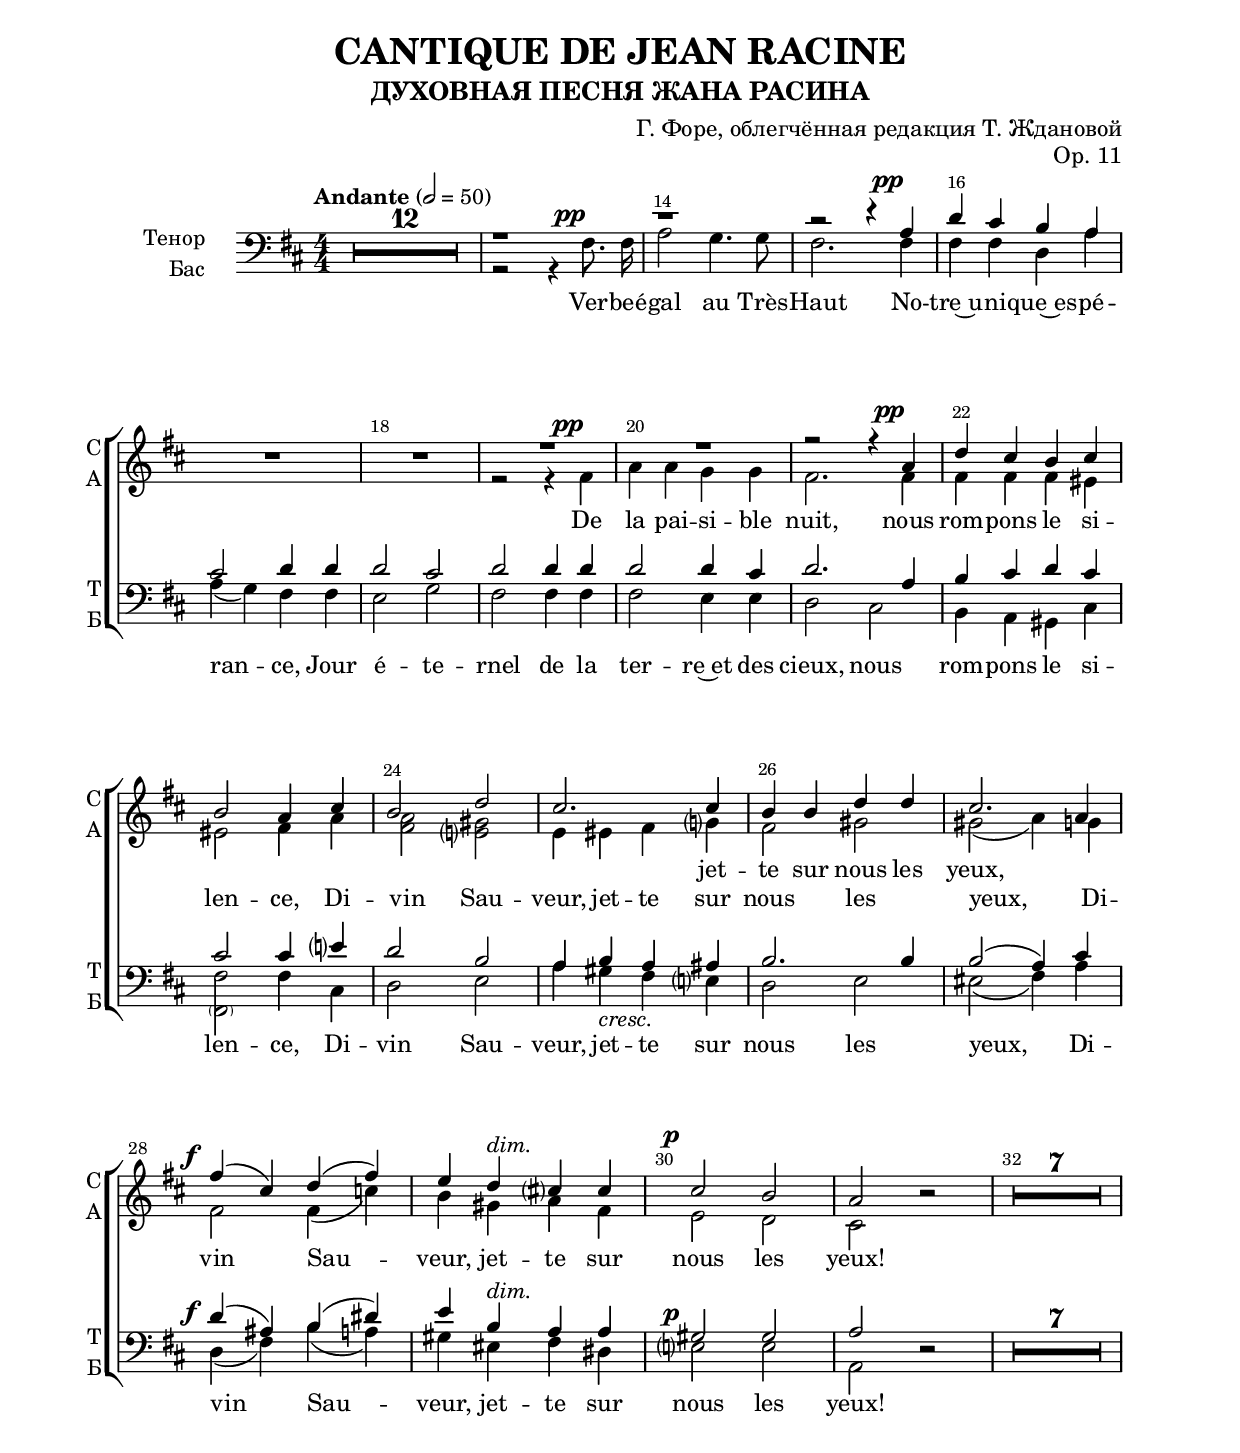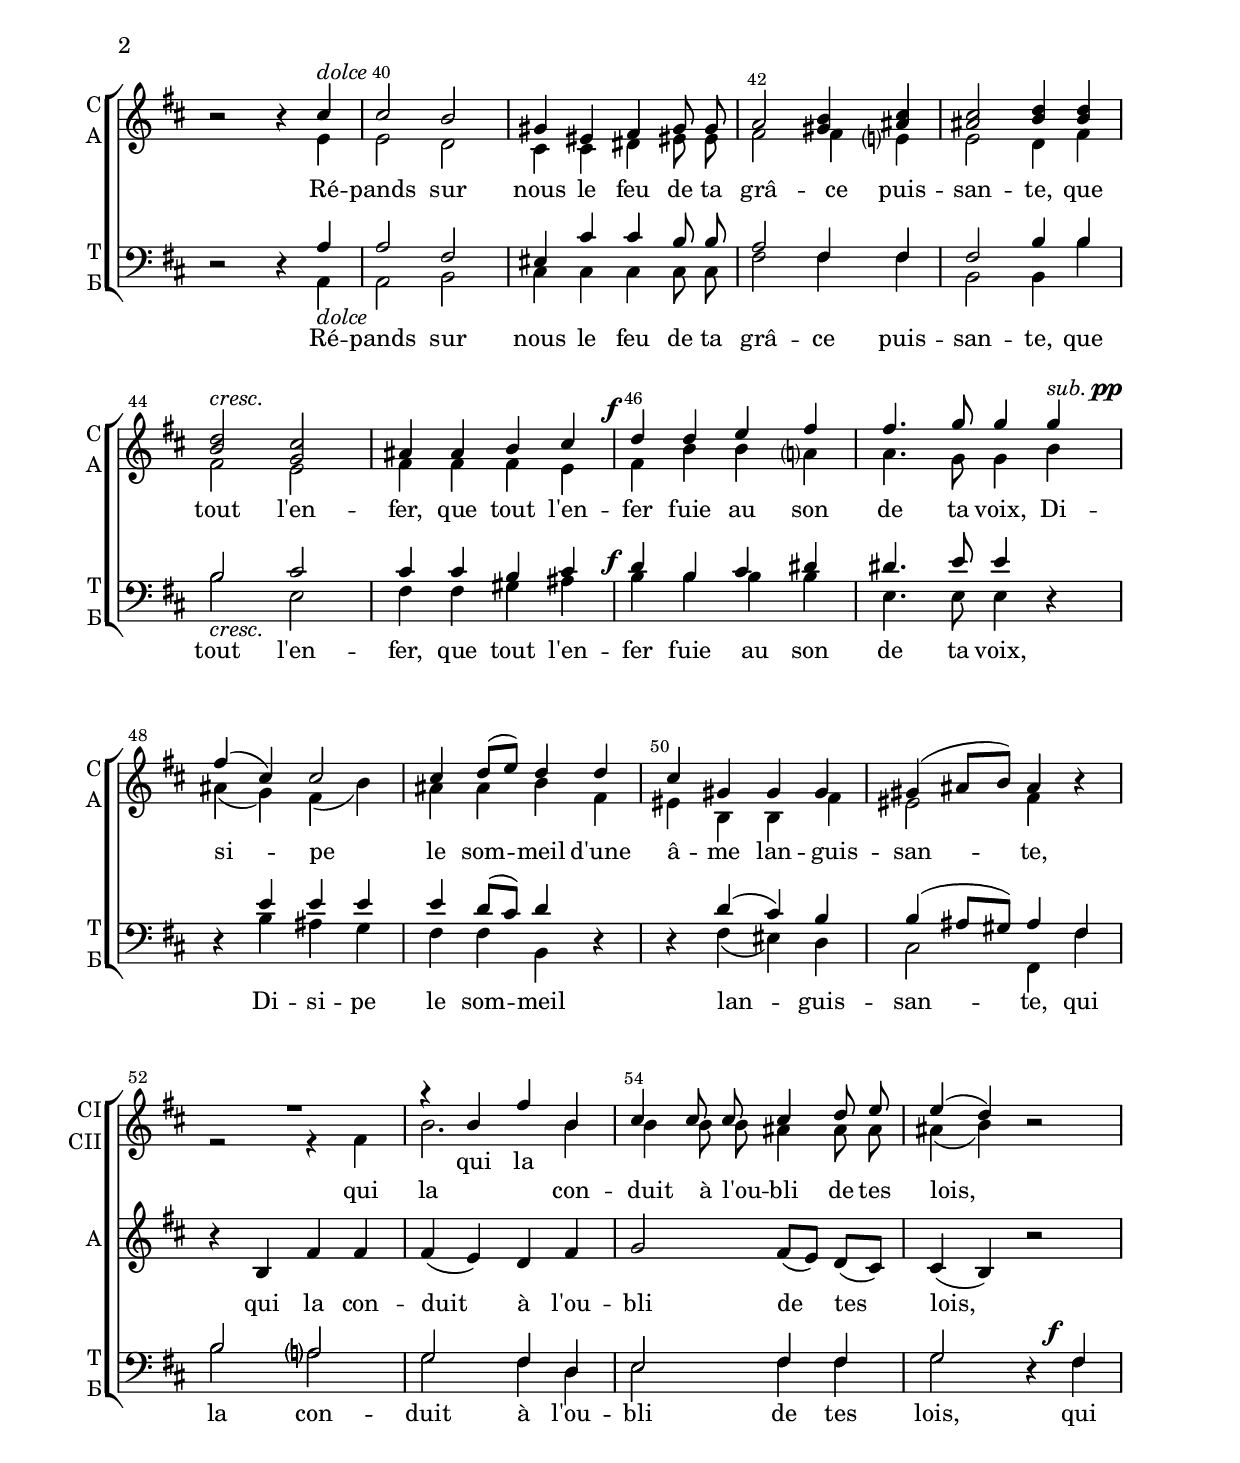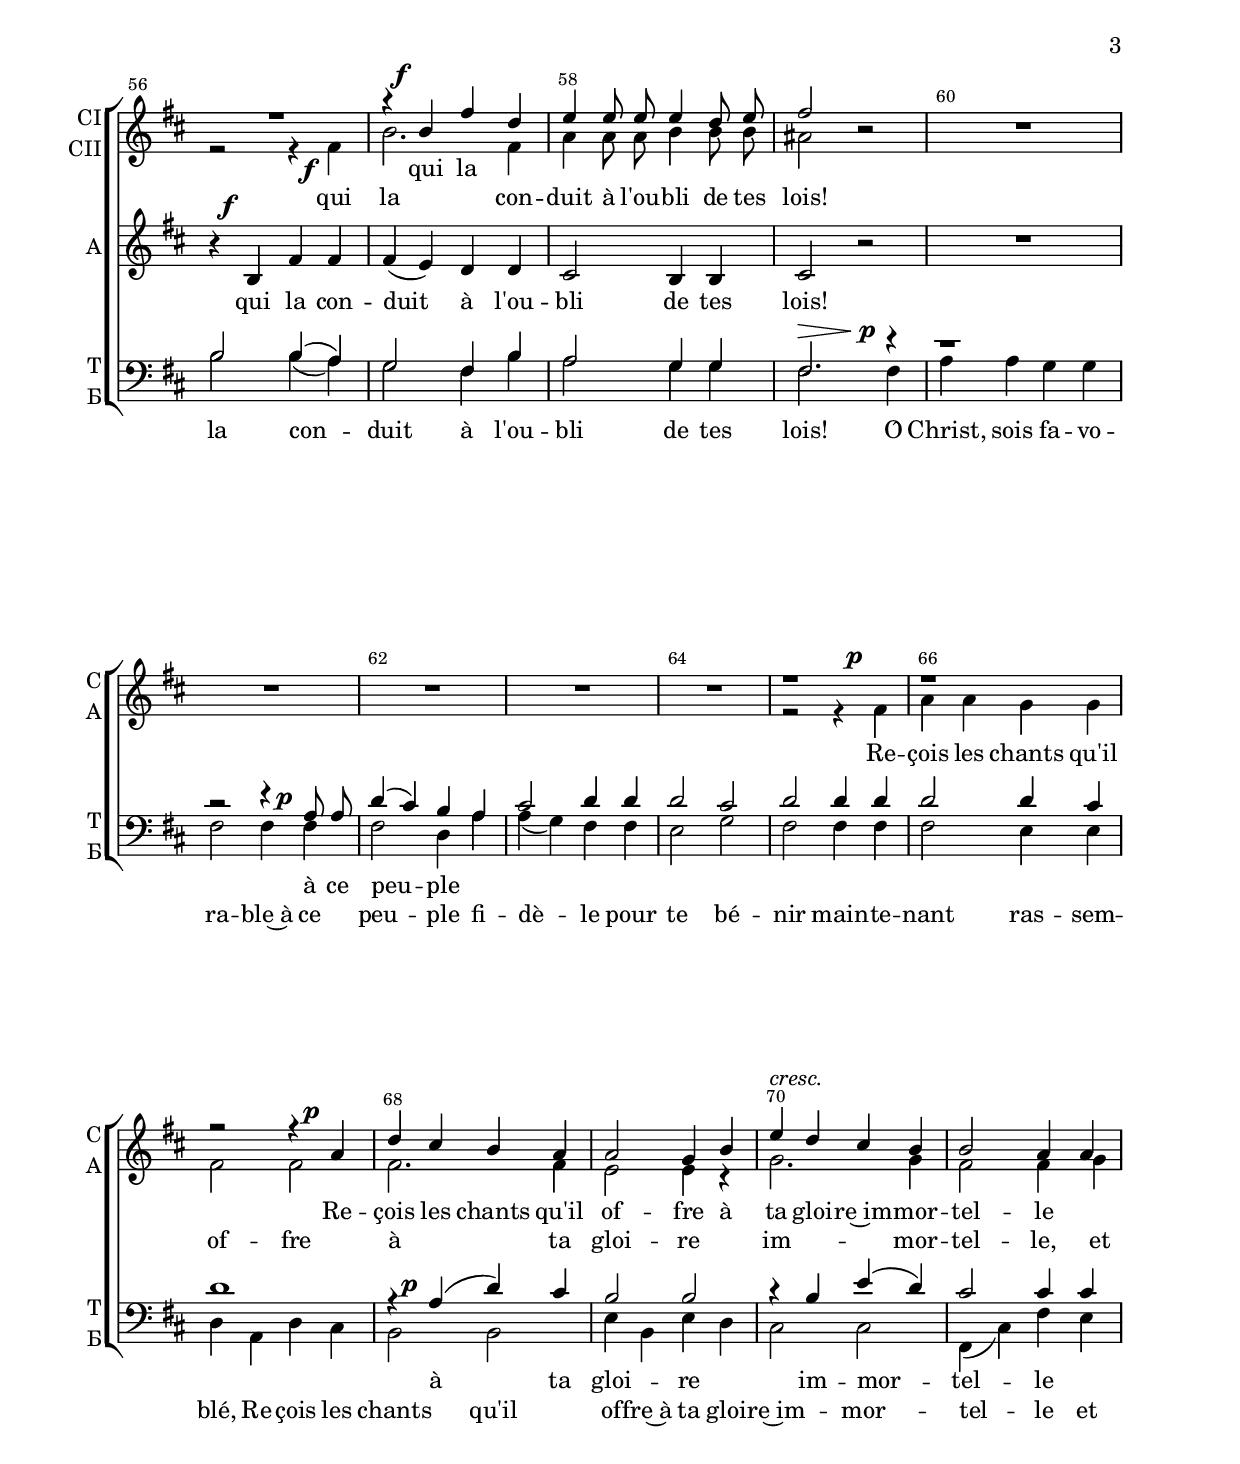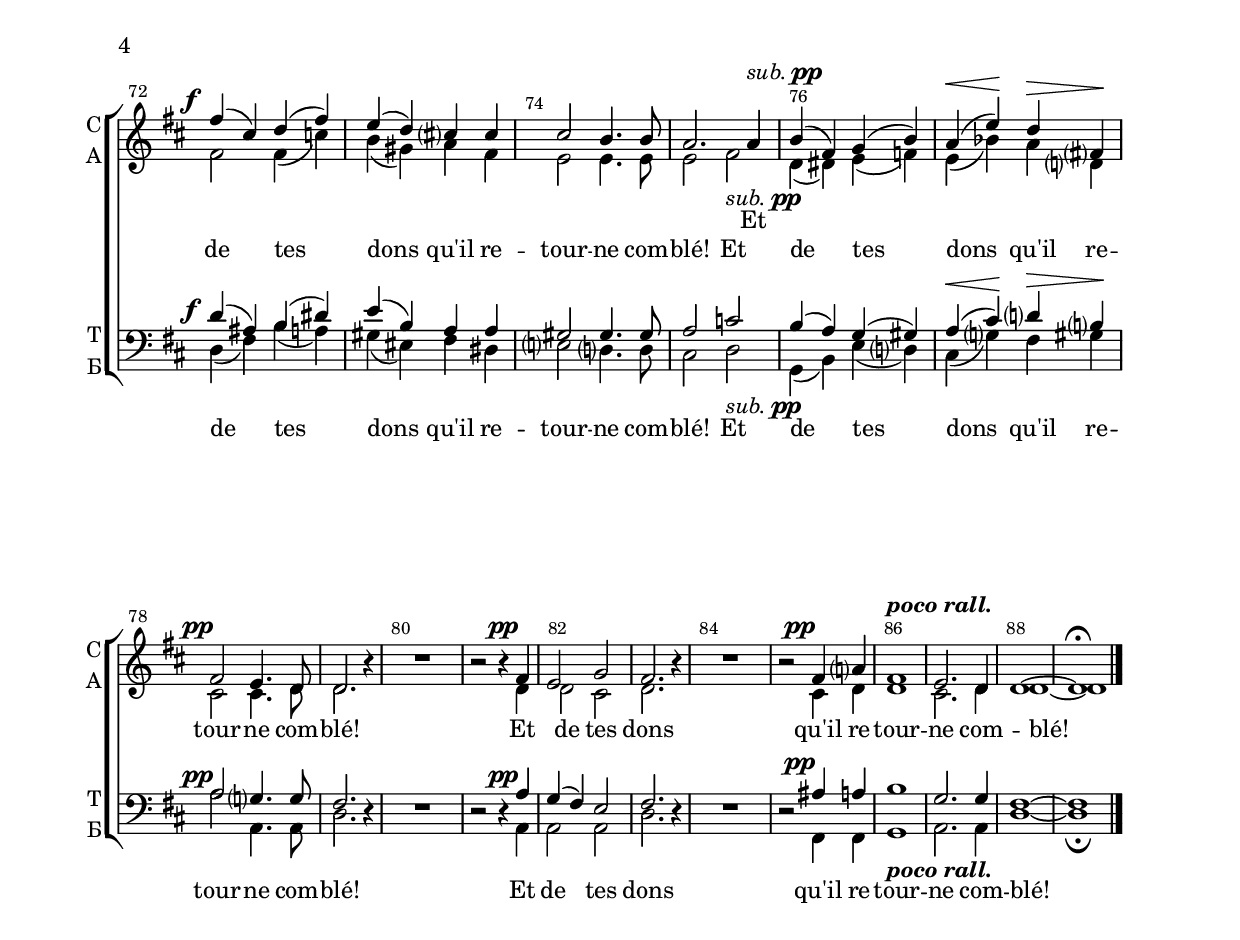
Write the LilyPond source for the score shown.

\version "2.22.0"

% закомментируйте строку ниже, чтобы получался pdf с навигацией
%#(ly:set-option 'point-and-click #f)
#(ly:set-option 'midi-extension "mid")
#(ly:set-option 'embed-source-code #t) % внедряем исходник как аттач к pdf
#(set-default-paper-size "a4")
#(set-global-staff-size 20)

\header {
  title = "CANTIQUE DE JEAN RACINE"
  subtitle = "ДУХОВНАЯ ПЕСНЯ ЖАНА РАСИНА"
  composer = "Г. Форе, облегчённая редакция Т. Ждановой"
  opus = "Op. 11"
  % Удалить строку версии LilyPond 
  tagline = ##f
}


abr = { \break }
%abr = \tag #'BR { \break }
abr = {}

pbr = { \pageBreak }
%pbr = {}

breathes = { \once \override BreathingSign.text = \markup { \musicglyph #"scripts.tickmark" } \breathe }

bort = {  % Динамика: вместо f, p пишем по-русски гр., т. и т.д.
  \override DynamicText.stencil = #(lambda (grob)(
                                                   grob-interpret-markup grob (                         
                                                                                let (( dyntxt (ly:grob-property grob 'text ) )  )
                                                                                ( set! dyntxt (cond
                                                                                               (( equal? dyntxt "ff" ) "оч. гр." ) 
                                                                                               (( equal? dyntxt "f" ) "гр." )
                                                                                               (( equal? dyntxt "mf" ) "ум." )
                                                                                               (( equal? dyntxt "mp" ) "ум." )
                                                                                               (( equal? dyntxt "p" ) "т." )
                                                                                               )) #{ \markup \normal-text \italic $dyntxt #} )
                                                   )) }


melon = { \set melismaBusyProperties = #'() }
meloff = { \unset melismaBusyProperties }
solo = ^\markup\italic"Соло"
tutti =  ^\markup\italic"tutti"

co = \cadenzaOn
cof = \cadenzaOff
cb = { \cadenzaOff \bar "||" }
cbr = { \bar "" }
cbar = { \cadenzaOff \bar "|" \cadenzaOn }
stemOff = { \hide Staff.Stem }
nat = { \once \hide Accidental }
%stemOn = { \unHideNotes Staff.Stem }


ijLyrics = {
  \override Lyrics.LyricText.font-shape = #'italic
}

smLyrics = {
  \override Lyrics.LyricText.font-size = -2.0
}

normalLyrics = {
  \revert Lyrics.LyricText.font-shape
}

% alternative breathe
breathes = { \once \override BreathingSign.text = \markup { \musicglyph #"scripts.tickmark" } \breathe }

% alternative partial - for repeats
partiall = { \set Timing.measurePosition = #(ly:make-moment -1/4) }

% compress multi-measure rests
multirests = { \override MultiMeasureRest.expand-limit = #1 \set Score.skipBars = ##t }

% mark with numbers in squares
squaremarks = {  \set Score.markFormatter = #format-mark-box-numbers }

% move dynamics a bit left (to be not up/under the note, but before)
placeDynamicsLeft = { \override DynamicText.X-offset = #-2.5 }

%make visible number of every 2-nd bar
secondbar = {
  \override Score.BarNumber.break-visibility = #end-of-line-invisible
  \override Score.BarNumber.X-offset = #1
  \override Score.BarNumber.self-alignment-X = #LEFT
  \set Score.barNumberVisibility = #(every-nth-bar-number-visible 2)
}

global = {
  \numericTimeSignature
  \secondbar
  \multirests
  \placeDynamicsLeft
  
  \key d \major
  \time 4/4
}

sopvoicei = \relative c'' {
  \global
  \dynamicUp
  \autoBeamOff
  R1*52
  
  r4 b fis' b, |
  cis4 cis8 cis cis4 d8 e |
  
  %55
  e4( d) r2 |
  R1
  r4 b\f fis' d |
  
  %58
  e4 e8 e e4 d8 e |
  fis2 r2 |
  R1 \break 
}

sopvoiceii = \relative c' {
  \global
  \dynamicDown
  \autoBeamOff
  R1*51
  
  %52
  r2 r4 fis |
  b2. b4 |
  b4 b8 b ais4 ais8 ais |
  
  %55
  ais4( b) r2 |
  r2 r4 fis\f |
  b2. fis4 |
  
  %58
  a4 a8 a b4 b8 b |
  ais2 r |
  R1
}

sopvoice = \relative c'' {
  \global
  \dynamicUp
  \tempo Andante 2=50
  \autoBeamOff
  R1*20
  r2 r4 a\pp |
  
  %22
  d4 cis b cis |
  b2 a4 cis |
  b2 d |
  
  %25
  cis2. cis4 |
  b b d d |
  cis2. a4 |
  
  %28
  fis'4\f( cis) d( fis) |
  e4 d^\markup\italic"dim." cis cis |
  cis2\p b |
  
  %31
  a2 r |
  R1*7
  \pageBreak r2 r4 cis^\markup\italic"dolce"
  
  %40
  cis2 b |
  gis4 eis fis gis8 gis |
  a2 <gis b>4 <ais cis> |
  
  %43
  < ais cis>2 <b d>4 <b d> |
  <b d>2^\markup\italic"cresc." <g cis> |
  ais4 ais b cis |
  
  %46
  d4\f d e fis |
  fis4. g8 g4 g^\markup{ \italic sub. \dynamic pp } |
  fis( cis) cis2 |
  
  %49
  cis4 d8[( e]) d4 d |
  cis gis gis gis |
  gis( ais8[ b]) ais4 r | 
  
  %52
  R1*13
  
  %65
  r1
  r1
 
  %67
  r2 r4 a\p |
  d cis b a |
  a2 g4 b |
  
  %70
  e4^\markup\italic"cresc." d cis b |
  b2 a4 a |
  fis'\f( cis) d( fis) |
  
  %73
  e( d) cis cis |
  cis2 b4. b8 |
  a2. a4^\markup{ \italic sub. \dynamic pp }
  
  %76
  b4( fis) g( b) |
  a(\< e')\! d\> fis,\! |
  fis2\pp e4. d8 |
  
  %79
  d2. r4 |
  R1 |
  r2 r4 fis\pp |
  e2 g |
  
  %83
  fis2. r4 |
  R1 |
  r2 fis4\pp a |
  
  %86
  fis1^\markup\bold\italic"poco rall." |
  e2. d4 |
  d1~ |
  d \fermata
  
}



altvoice = \relative c' {
  \global
  \dynamicUp
  \autoBeamOff
  R1*18
  r2 r4 fis\pp |
  a a g g |
  fis2. fis4 |
  
  %22
    fis4 fis fis eis |
    eis2 fis4 a |
    <fis a>2 <e gis> |
    
    %25
    e4 eis fis g |
    fis2 gis |
    gis( a4) g |
    
    %28
    fis2 fis4( c') |
    b gis a fis |
    e2 d |
    
    %31
    cis2 r |
    R1*7
    r2 r4 e |
    
    %40
    e2 d |
    cis4 cis dis eis8 eis |
    fis2 fis4 e |
    
    %43
    e2 d4 fis |
    fis2 e |
    fis4 fis fis e |
    
    %46
    fis4 b b a |
    a4. g8 g4 b |
    ais( g) fis( b) |
    
    %49
    ais4 ais b fis |
    eis b b fis' |
    eis2 fis4 r |
    
    %52
    \oneVoice
    \change Staff = "altstaff"
    \break r4 b, fis' fis |
    fis( e) d fis |
    g2 fis8[( e]) d[( cis]) |
    
    %55
    cis4( b) r2 |
    r4 b\f fis' fis |
    fis( e) d d |
    
    %58
    cis2 b4 b |
    cis2 r |
    R1
    \change Staff = "upstaff"
    \voiceTwo R1*4
    
    
    %65
    r2 r4 fis\p |
    a4 a g g |
    
    %67
    fis2 fis |
    fis2. fis4 |
    e2 e4 r |
    
    %70
    g2. g4 |
    fis2 fis4 g |
    fis2 fis4( c') |
    
    %73
    b4( gis) a fis |
    e2 e4. e8 |
    e2 fis_\markup{ \italic sub. \dynamic pp }  |
    
    %76
    d4( dis) e( f) |
    e( bes') a d, |
    cis2 cis4. d8 |
    
    %79
    d2. r4 |
    R1 |
    r2 r4 d |
    d2 cis |
    
    %83
    d2. r4 |
    R1 |
    r2 cis4 d |
    
    %86
    d1 |
    cis2. d4 |
    d1~ |
    d1
    
}


tenorvoice = \relative c' {
  \global
  \dynamicUp
  \autoBeamOff
  
  R1*12
  r1
  r
  
  r2 r4 a\pp |
  
  %16
  d cis b a |
  cis2 d4 d |
  d2 cis |
  
  %19
  d2 d4 d |
  d2 d4 cis |
  d2. a4 |
  
  %22
  b4 cis d cis |
  cis2 cis4 e |
  d2 b |
  
  %25
  a4 b a ais |
  b2. b4 |
  b2( a4) cis |
  
  %28
  d4( ais) b( dis) |
  e b a a |
  gis2 gis |
  
  %31
  a2 r
  R1*7
  r2 r4 a |
  
  %40
  a2 fis |
  eis4 cis' cis b8 b |
  a2 fis4 fis |
  
  %43
  fis2 b4 b |
  b2 cis |
  cis4 cis b4 cis |
  
  %46
   d4 b cis dis |
   dis4. e8 e4 r |
   r e e e |
   
  %49
  e4 d8[( cis]) d4 r |
  r d( cis) b |
  b( ais8[ gis]) ais4 fis |
  
  %52
   b2 a |
   g fis4 d |
   e2 fis4 fis |
   
   %55
    g2 r4 fis |
    b2 b4( a) |
    g2 fis4 b |
    
    %58
    a2 g4 g |
    fis2. r4 r1 |
    
    %61
    r2 r4 a8\p a |
    d4( cis) b a |
    cis2 d4 d |
    
    %64
    d2 cis |
    d d4 d |
    d2 d4 cis |
    
    %67
    d1 |
    r4 a4\p( d) cis |
    b2 b |
    
    %70
    r4 b e( d) |
    cis2 cis4 cis |
    d4( ais) b( dis) |
    
    e4( b) a a |
    gis2 gis4. gis8 |
    a2 c |
    
    %76
    b4( a) g( gis) |
    a( cis) d b |
    a2 g4. g8 |
    
    %79
    fis2. r4 |
    R1 |
    r2 r4 a |
    g( fis) e2 |
    
    %83
    fis2. r4 |
    R1 |
    r2 ais4 a |
    
    %86
    b1 |
    g2. g4 |
    fis1~ |
    fis

  
}


bassvoice = \relative c {
  \global
  \dynamicUp
  \autoBeamOff
  R1*12
  r2 r4 fis8.\pp fis16 |
  a2 g4. g8 |
  fis2. fis4 | \abr
  
  fis4 fis d a' |
  a( g) fis fis |
  e2 g | \abr
  
  % 19
  fis2 fis4 fis |
  fis2 e4 e |
  d2 cis | \abr
  
  %22
  b4 a gis cis |
  <fis \parenthesize fis,>2 fis4 cis |
  d2 e | \abr
  
  % 25
   a4 gis-\markup\italic"cresc." fis e |
   d2 e |
   eis2(fis4) a | \abr
   
   % 28
   d,4(\f fis) b( a) |
   gis eis^\markup\italic"dim." fis dis |
   e2\p e | \abr
   
   %31
   a,2 r |
   R1*7
   r2 r4 a-\markup\italic"dolce" | \abr
   
   %40
   a2 b |
   cis4 cis cis cis8 cis |
   fis2 fis4 fis | \abr
   
   %43
   b,2 b4 b' |
   b2-\markup\italic"cresc." e, |
   fis4 fis gis ais | \abr
   
   %46
  b4\f b b b |
  e,4. e8 e4 r |
  r b' ais g | \abr
  
  %49
  fis4 fis b, r |
  r fis'( eis) d |
  cis2 fis,4 fis' | \abr
  
  %52
  b2 a |
  g fis4 d |
  e2 fis4 fis | \abr
  
  %55
  g2 r4 fis4\f |
  b2 b4( a) |
  g2 fis4 b | \abr
  
  
  %58
  a2 g4 g |
  fis2.\> fis4\p |
  a a g g | \abr
  
  %61
  fis2 fis4 fis |
  fis2 d4 a' |
  a( g) fis fis | \abr
  
  
   %64
   e2 g |
   fis fis4 fis |
   fis2 e4 e | \abr
   
   %67
   d4 a d cis |
   b2 b |
   e4 b e d | \abr
   
   %70
   cis2 cis |
   fis,4( cis') fis e |
   d(\f fis) b( a) | \abr
   
   %73
    gis( eis) fis dis |
    e2 d4. d8 |
    cis2 d_\markup{ \italic sub. \dynamic pp } | \abr
    
    %76
    g,4( b) e( d) |
    cis\<( g'\!) fis\> gis\! |
    a2\pp a,4. a8 | \abr
    
    %79
    d2. r4 |
    R1 |
    r2 r4 a\pp |
    a2 a | \abr
    
    %83
    d2. r4 |
    R1 |
    r2 fis,4\pp fis | \abr
    
    %86
    g1-\markup\bold\italic"poco rall." |
    a2. a4 |
    d1~ |
    d\fermata \bar "|."
  
}

lyricscore = \lyricmode {
  Вэрб эгаль о Трезо, нотрюникесперансё,
Жур этернель дё ла терр э де сьё,
(Дё ла пезиблё нуи) ну ро(м)пон лё силансе
Диван Совёр, жеттё сюр ну ле зьё.

Репан сюр ну лё фё дё та грасё пуисантё:
Кё ту ланфер фуи о сон дё Та вуа!
Диссипё лё соммей дюн амё лангисантё
Ки ла кондюи а любли дё Те люа!

О Крист! Суа фаворабль а сё пёплё фиделё,
Пур Тё бенир матёнан рассамбле
Рёсуа ле шон килёфр а Та глуариммортеллё,
Э дё Те донкиль рётурнё комбле.
}

lyricscoresi = \lyricmode {
  Ки ла \repeat unfold 8 \skip 1
  Ки ла 
}

lyricscoresii = \lyricmode {
  Ки ла кон -- дюи а люб -- ли дё Те люа!
  Ки ла кон -- дюи а люб -- ли дё Те люа!
}

lyricscores = \lyricmode {
\repeat unfold 11 \skip 1 жет -- тё сюр ну ле зьё.

\repeat unfold 40 \skip 1
\repeat unfold 10 \skip 1

Рё -- суа ле шон кил ёф -- р(е) а та глуа -- ри~им -- мор -- тел -- лё,
\repeat unfold 10 \skip 1
 
}

lyricscorea = \lyricmode {
Дё ла пе -- зи -- блё нуи
ну ро(м) -- пон лё си -- лан -- се
Ди -- ван Со -- вёр, жет -- тё сюр ну ле зьё.
Ди -- ван Со -- вёр, жет -- тё сюр ну ле зьё!

Ре -- пан сюр ну лё фё дё та гра -- сё пуи -- сан -- тё:
Кё ту лан -- фер кё ту лан -- фер фуи о сон дё Та вуа!
Дис -- си -- пё лё сом -- мей дюн а -- мё лан -- ги -- сан -- тё
Ки ла кон -- дюи а люб -- ли дё Те люа,
Ки ла кон -- дюи а люб -- ли дё Те люа!

Рё -- суа ле шон кил ёф -- р(е) а та глуа -- ри им -- мор -- тел -- лё,
э дё Те дон -- киль рё -- тур -- нё ком -- бле.
Э дё Те дон -- киль рё -- тур -- нё ком -- бле!
Э дё Те дон киль рё -- тур -- нё ком -- бле!
}



lyricscoret = \lyricmode {
  \repeat unfold 101 \skip 1
  а сё пё -- плё \repeat unfold 13 \skip 1
  а та глуа -- ри  им -- мор -- тел -- лё,
}

lyricscoreb = \lyricmode { 
  Вэрб э -- галь о Тре -- о, но -- трю -- ни -- кес -- пе -- ран -- сё,
Жур э -- те -- рнель дё ла терр э де сьё,
ну ро(м) -- пон лё си -- лан -- се
Ди -- ван Со -- вёр, жет -- тё сюр ну ле зьё.
Ди -- ван Со -- вёр, жет -- тё сюр ну ле зьё!

Ре -- пан сюр ну лё фё дё та гра -- сё пуи -- сан -- тё:
Кё ту лан -- фер кё ту лан -- фер фуи о сон дё Та вуа!
Дис -- си -- пё лё сом -- мей лан -- ги -- сан -- тё
Ки ла кон -- дюи а люб -- ли дё Те люа,
Ки ла кон -- дюи а люб -- ли дё Те люа!

О Крист! Суа фа -- во -- ра -- бль~а сё пё -- плё фи -- де -- лё,
пур Тё бе -- нир ма -- тё -- нан рас -- сам -- бле
Рё -- суа ле шон кил ёф -- р~а Та глуа -- рим -- мор -- тел -- лё,
э дё Те дон -- киль рё -- тур -- нё ком -- бле.
Э дё Те дон -- киль рё -- тур -- нё ком -- бле!
Э дё Те дон киль рё -- тур -- нё ком -- бле!
}

frlyricscoresi = \lyricmode {
  qui la  \repeat unfold 8 \skip 1
  qui la  
}

frlyricscoresii = \lyricmode {
  qui la con -- duit à l'ou -- bli de tes lois,
  qui la con -- duit à l'ou -- bli de tes lois!
}

frlyricscores = \lyricmode {
\repeat unfold 11 \skip 1 jet -- te sur nous les yeux,

\repeat unfold 40 \skip 1
\repeat unfold 10 \skip 1
Re -- çois les chants qu'il of -- fre à ta gloi -- re~im -- mor -- tel -- le
\repeat unfold 10 \skip 1
Et
}

frlyricscorea = \lyricmode {
De la pai -- si -- ble nuit,
nous rom -- pons le si -- len --  ce,
Di -- vin Sau -- veur, jet -- te sur nous les yeux,
Di -- vin Sau -- veur, jet -- te sur nous les yeux!

Ré -- pands sur nous le feu de ta grâ -- ce puis -- san -- te,
que tout l'en -- fer, que tout l'en -- fer fuie au son de ta voix, 
Di -- si -- pe le som -- meil d'une â -- me lan -- guis -- san -- te,
qui la con -- duit à l'ou -- bli de tes lois,
qui la con -- duit à l'ou -- bli de tes lois!

Re -- çois les chants qu'il of -- fre à ta gloi -- re im -- mor -- tel -- le,
et de tes dons qu'il re -- tour -- ne com -- blé!
Et de tes dons qu'il re -- tour -- ne com -- blé!
Et de tes dons qu'il re -- tour -- ne com -- blé!
}

frlyricscoret = \lyricmode {
  \repeat unfold 101 \skip 1
  à ce peu -- ple \repeat unfold 13 \skip 1
  à ta gloi -- re im -- mor -- tel -- le
}

frlyricscoreb = \lyricmode {
  Ver -- beé -- gal au Très -- Haut No -- tre~u  -- ni  -- que~es  -- pé  -- ran -- ce,
Jour é -- te -- rnel de la ter -- re~et des cieux,
nous rom -- pons le si -- len --  ce,
Di -- vin Sau -- veur, jet -- te sur nous les yeux,
Di -- vin Sau -- veur, jet -- te sur nous les yeux!

Ré -- pands sur nous le feu de ta grâ -- ce puis -- san -- te,
que tout l'en -- fer, que tout l'en -- fer fuie au son de ta voix, 
Di -- si -- pe le som -- meil lan -- guis -- san -- te,
qui la con -- duit à l'ou -- bli de tes lois,
qui la con -- duit à l'ou -- bli de tes lois!

Ô Christ, sois fa -- vo -- ra -- ble~à ce peu -- ple fi -- dè -- le 
pour  te bé -- nir main -- te -- nant ras -- sem -- blé,
Re -- çois les chants qu'il of -- fre~à ta gloi -- re~im -- mor -- tel -- le
et de tes dons qu'il re -- tour -- ne com -- blé!
Et de tes dons qu'il re -- tour -- ne com -- blé!
Et de tes dons qu'il re -- tour -- ne com -- blé!
}

\bookpart {
  \paper {
    top-margin = 15
    left-margin = 20
    right-margin = 20
    bottom-margin = 45
    indent = 20
    ragged-bottom = ##f
    %  system-separator-markup = \slashSeparator
    
  }
  \score {
    %  \transpose c bes {
    %  \removeWithTag #'BR
    \new ChoirStaff <<
      \new Staff = "sopstaff" \with {
        shortInstrumentName =\markup { \right-column { "СI" "CII"  } }
        midiInstrument = "voice oohs"
                \RemoveEmptyStaves
      } <<
        
        \new Voice = "sopranoi" { \voiceOne \sopvoicei }
        \new Voice = "sopranoii" { \voiceTwo \sopvoiceii }
      >>
      
      \new Lyrics \lyricsto "sopranoi" { \frlyricscoresi }
 %     \new Lyrics \lyricsto "sopranoi" { \smLyrics \lyricscoresi }
      \new Lyrics \lyricsto "sopranoii" { \frlyricscoresii }
%      \new Lyrics \lyricsto "sopranoii" { \smLyrics \lyricscoresii }
      
      
      \new Staff = "altstaff" \with {
        shortInstrumentName = "А"
        midiInstrument = "voice oohs"
                \RemoveEmptyStaves
      } {\global s1*51}
        
      \new Staff = "upstaff" \with {
        instrumentName = \markup { \right-column { "Сопрано" "Альт"  } }
        shortInstrumentName = \markup { \right-column { "С" "А"  } }
        midiInstrument = "voice oohs"
        %        \RemoveEmptyStaves
      } <<
        \new Voice = "soprano" { \voiceOne \sopvoice }
        \new Voice  = "alto" { \voiceTwo \altvoice }
      >> 
      
      \new Lyrics \lyricsto "soprano" { \frlyricscores }
 %     \new Lyrics \lyricsto "soprano" { \smLyrics \lyricscores }
      \new Lyrics \lyricsto "alto" { \frlyricscorea }
 %     \new Lyrics \lyricsto "alto" { \smLyrics \lyricscorea }
      % alternative lyrics above up staff
      %\new Lyrics \with {alignAboveContext = "upstaff"} \lyricsto "soprano" \lyricst
      
      \new Staff = "downstaff" \with {
        instrumentName = \markup { \right-column { "Тенор" "Бас" } }
        shortInstrumentName = \markup { \right-column { "Т" "Б" } }
        midiInstrument = "voice oohs"
      } <<
        \new Voice = "tenor" { \voiceOne \clef bass \tenorvoice }
        \new Voice = "bass" { \voiceTwo \bassvoice }
      >>
      
      \new Lyrics \lyricsto "tenor" { \frlyricscoret }
%      \new Lyrics \lyricsto "tenor" { \smLyrics \lyricscoret }
      \new Lyrics \lyricsto "bass" { \frlyricscoreb }
 %     \new Lyrics \lyricsto "bass" { \smLyrics \lyricscoreb }
    >>
    %  }  % transposeµ
    \layout {
          #(layout-set-staff-size 19)
      \context {
        \Score
      }
      \context {
        \Staff
        %        \RemoveEmptyStaves
                \RemoveAllEmptyStaves
                \accidentalStyle choral-cautionary
                \consists Merge_rests_engraver
      }
      %Metronome_mark_engraver
    }
  }
}
